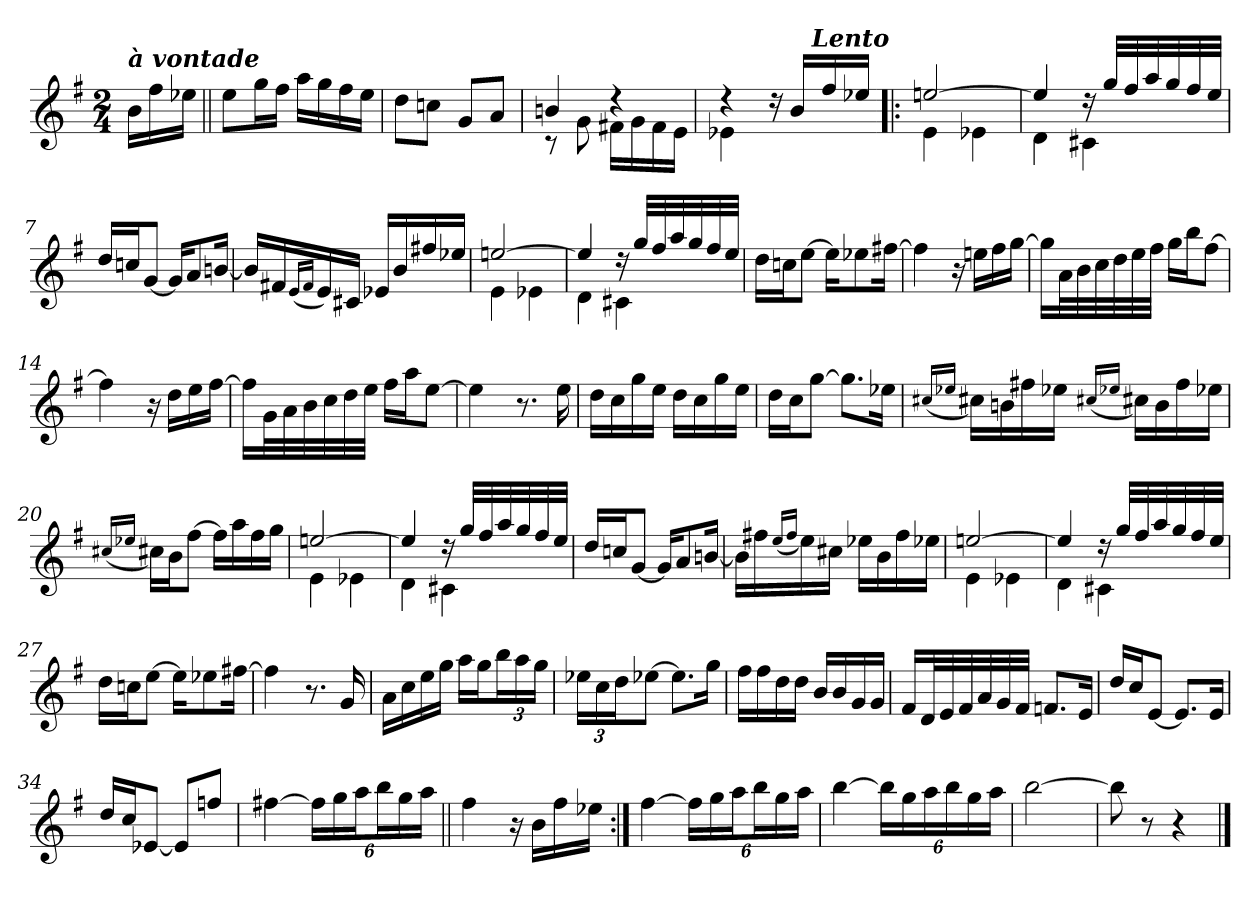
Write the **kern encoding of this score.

**kern
*part1
*staff1
*clefG2
*k[f#]
*G:
*M2/4
=
!LO:TX:a:Bi:t=à vontade
16b\LL
16ff#\
16ee-X\JJ
=1||
8ee\L
16gg\L
16ff#\JJ
16aa\LL
16gg\
16ff#\
16ee\JJ
=2
8dd\L
8ccn\J
8g/L
8a/J
=3
*^
4bn/	8rc
.	8g\
4rdd	16f#X\LL
.	16g\
.	16f#\
.	16e\JJ
=4	=4
*	*^
4rdd	4e-X\	3ryy
16rdd	4ryy	.
16b/LL	.	.
.	.	48ryy
!	!	!LO:TX:a:Bi:t=Lento
.	.	12..ryy
16ff#/	.	.
16ee-X/JJ	.	.
*	*v	*v
!!LO:LB:g=z
=5!|:	=5!|:
[>2een/	4e\
.	4e-X\
=6	=6
4een/]	4d\
16rdd	4c#X\
32gg/LLL	.
32ff#/	.
32aa/	.
32gg/	.
32ff#/	.
32ee/JJJ	.
*v	*v
=7
16dd/LL
16ccn/J
[8g/J
16g/KL]
8a/
[16bn/Jk
=8
16b/LL]
16f#X/
(<16qe/LL
16qf#/JJ
16e/)
16c#X/JJ
16e-X/LL
16b/
16ff#X/
16ee-X/JJ
!!LO:LB:g=z
=9
*^
[>2een/	4e\
.	4e-X\
=10	=10
4een/]	4d\
16rdd	4c#X\
32gg/LLL	.
32ff#/	.
32aa/	.
32gg/	.
32ff#/	.
32ee/JJJ	.
*v	*v
=11
16dd\LL
16ccn\J
[8ee\J
16ee\KL]
8ee-X\
[16ff#X\Jk
=12
4ff#\]
16r
16een\LL
16ff#\
[16gg\JJ
!!LO:LB:g=z
=13
16gg\LL]
32a\L
32b\
32cc\
32dd\
32ee\
32ff#\JJJ
16gg\LL
16bb\J
[8ff#\J
=14
4ff#\]
16r
16dd\LL
16ee\
[16ff#\JJ
=15
16ff#\LL]
32g\L
32a\
32b\
32cc\
32dd\
32ee\JJJ
16ff#\LL
16aa\J
[8ee\J
=16
4ee\]
8.r
16ee\
!!LO:LB:g=z
=17
16dd\LL
16cc\
16gg\
16ee\JJ
16dd\LL
16cc\
16gg\
16ee\JJ
=18
16dd\LL
16cc\J
[8gg\J
8.gg\L]
16ee-X\Jk
=19
(<16qcc#X/LL
16qee-X/JJ
16cc#X\LL)
16bn\
16ff#X\
16ee-X\JJ
(<16qcc#X/LL
16qee-X/JJ
16cc#X\LL)
16b\
16ff#\
16ee-X\JJ
=20
(<16qcc#X/LL
16qee-X/JJ
16cc#X\LL)
16b\J
[8ff#\J
16ff#\LL]
16aa\
16ff#\
16gg\JJ
!!LO:LB:g=z
=21
*^
[>2een/	4e\
.	4e-X\
=22	=22
4een/]	4d\
16rdd	4c#X\
32gg/LLL	.
32ff#/	.
32aa/	.
32gg/	.
32ff#/	.
32ee/JJJ	.
*v	*v
=23
16dd/LL
16ccn/J
[8g/J
16g/KL]
8a/
[16bn/Jk
=24
16b\LL]
16ff#X\
(<16qee/LL
16qff#/JJ
16ee\)
16cc#X\JJ
16ee-X\LL
16b\
16ff#\
16ee-X\JJ
!!LO:LB:g=z
=25
*^
[>2een/	4e\
.	4e-X\
=26	=26
4een/]	4d\
16rdd	4c#X\
32gg/LLL	.
32ff#/	.
32aa/	.
32gg/	.
32ff#/	.
32ee/JJJ	.
*v	*v
=27
16dd\LL
16ccn\J
[8ee\J
16ee\KL]
8ee-X\
[16ff#X\Jk
=28
4ff#\]
8.r
16g/
!!LO:LB:g=z
=29
16a\LL
16cc\
16ee\
16gg\JJ
16aa\LL
16gg\J
24bb\L
24aa\
24gg\JJ
=30
24ee-X\LL
24cc\
24dd\J
[8ee-X\J
8.ee-\L]
16gg\Jk
=31
16ff#\LL
16ff#\
16dd\
16dd\JJ
16b/LL
16b/
16g/
16g/JJ
=32
16f#/LL
32d/L
32e/
32f#/
32a/
32g/
32f#/JJJ
8.fn/L
16e/Jk
!!LO:LB:g=z
=33
16dd/LL
16cc/J
[8e/J
8.e/L]
16e/Jk
=34
16dd/LL
16cc/J
[8e-X/J
8e-/L]
8ffn/J
=35
[4ff#X\
24ff#\LL]
24gg\
24aa\J
24bb\L
24gg\
24aa\JJ
=36||
4ff#\
16r
16b\LL
16ff#\
16ee-X\JJ
!!LO:LB:g=z
=37:|!
[4ff#\
24ff#\LL]
24gg\
24aa\J
24bb\L
24gg\
24aa\JJ
=38
[4bb\
24bb\LL]
24gg\
24aa\
24bb\
24gg\
24aa\JJ
=39
[2bb\
=40
8bb\]
8r
4r
==
*-
